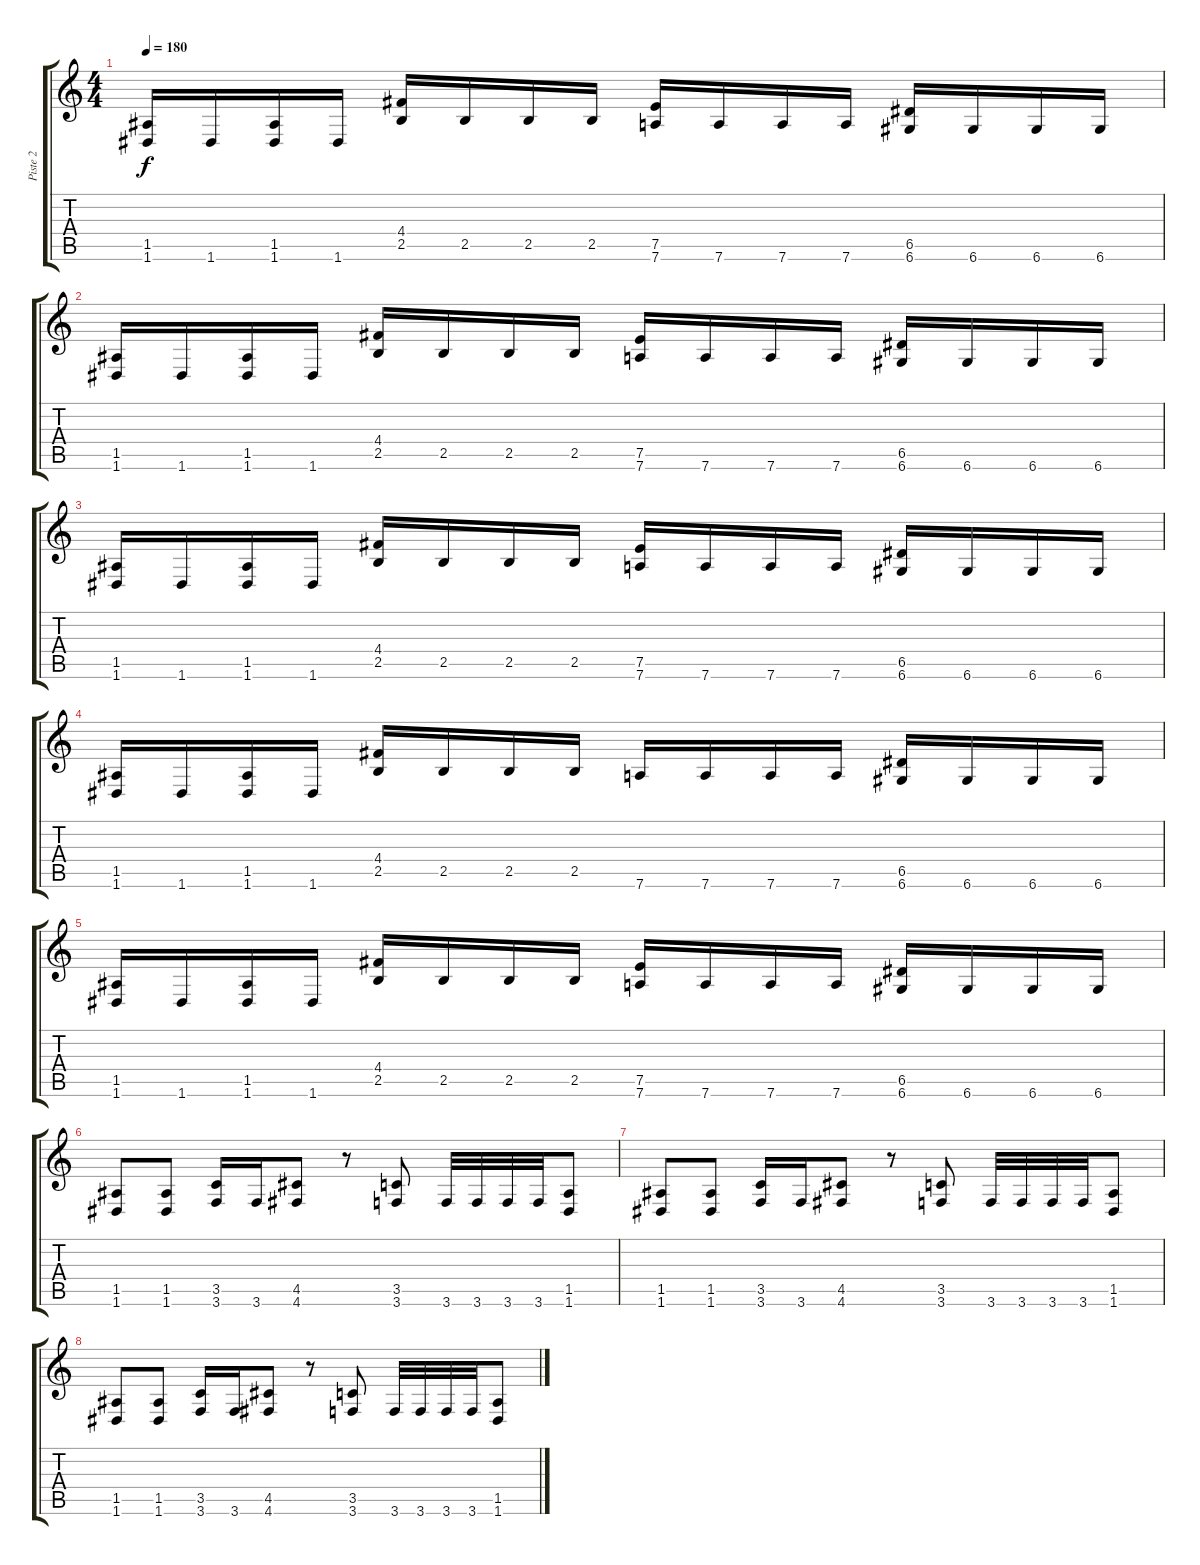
\track ("Piste 2" "Piste 2") {instrument distortionguitar}
\staff {score tabs}
\tuning (E4 B3 G3 D3 A2 D2) {hide}
\ts (4 4)
\tempo 180
\clef g2
\ks c
(1.5 1.6).16{dy f volume 11} 1.6.16 (1.5 1.6).16 1.6.16 (4.4 2.5).16 2.5.16 2.5.16 2.5.16 (7.5 7.6).16 7.6.16 7.6.16 7.6.16 (6.5 6.6).16 6.6.16 6.6.16 6.6.16 |
(1.5 1.6).16{volume 10} 1.6.16 (1.5 1.6).16 1.6.16 (4.4 2.5).16 2.5.16 2.5.16 2.5.16 (7.5 7.6).16 7.6.16 7.6.16 7.6.16 (6.5 6.6).16 6.6.16 6.6.16 6.6.16 |
(1.5 1.6).16{volume 9} 1.6.16 (1.5 1.6).16 1.6.16 (4.4 2.5).16 2.5.16 2.5.16 2.5.16 (7.5 7.6).16 7.6.16 7.6.16 7.6.16 (6.5 6.6).16 6.6.16 6.6.16 6.6.16 |
(1.5 1.6).16{volume 7} 1.6.16 (1.5 1.6).16 1.6.16 (4.4 2.5).16 2.5.16 2.5.16 2.5.16 7.6.16 7.6.16 7.6.16 7.6.16 (6.5 6.6).16 6.6.16 6.6.16 6.6.16 |
(1.5 1.6).16{volume 6} 1.6.16 (1.5 1.6).16 1.6.16 (4.4 2.5).16 2.5.16 2.5.16 2.5.16 (7.5 7.6).16 7.6.16 7.6.16 7.6.16 (6.5 6.6).16 6.6.16 6.6.16 6.6.16 |
(1.5 1.6).8{volume 5} (1.5 1.6).8 (3.5 3.6).16 3.6.16 (4.5 4.6).8 r.8 (3.5 3.6).8 3.6.32 3.6.32 3.6.32 3.6.32 (1.5 1.6).8 |
(1.5 1.6).8{volume 4} (1.5 1.6).8 (3.5 3.6).16 3.6.16 (4.5 4.6).8 r.8 (3.5 3.6).8 3.6.32 3.6.32 3.6.32 3.6.32 (1.5 1.6).8 |
(1.5 1.6).8{volume 3} (1.5 1.6).8 (3.5 3.6).16 3.6.16 (4.5 4.6).8 r.8 (3.5 3.6).8 3.6.32 3.6.32 3.6.32 3.6.32 (1.5 1.6).8
